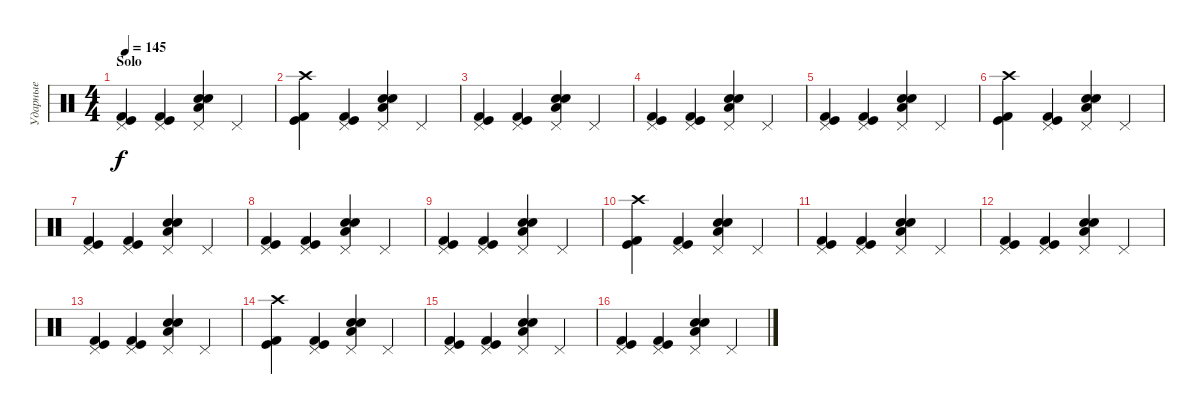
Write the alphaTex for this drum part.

\track ("Ударные" "Ударные") {instrument percussion}
\staff {score}
\articulation defaults
\ts (4 4)
\section ("" "Solo")
\tempo 145
\clef neutral
\ks c
("Pedal Hi-Hat (hit)" "Kick (hit) 2" "Kick (hit)").4{dy f} ("Pedal Hi-Hat (hit)" "Kick (hit) 2" "Kick (hit)").4 ("Pedal Hi-Hat (hit)" "Snare (hit) 2" "Electric Snare (hit)" "Low Floor Tom (hit)").4 "Pedal Hi-Hat (hit)".4 |
("Crash high (hit)" "Kick (hit) 2" "Kick (hit)").4 ("Pedal Hi-Hat (hit)" "Kick (hit) 2" "Kick (hit)").4 ("Pedal Hi-Hat (hit)" "Snare (hit) 2" "Electric Snare (hit)" "Low Floor Tom (hit)").4 "Pedal Hi-Hat (hit)".4 |
("Pedal Hi-Hat (hit)" "Kick (hit) 2" "Kick (hit)").4 ("Pedal Hi-Hat (hit)" "Kick (hit) 2" "Kick (hit)").4 ("Pedal Hi-Hat (hit)" "Snare (hit) 2" "Electric Snare (hit)" "Low Floor Tom (hit)").4 "Pedal Hi-Hat (hit)".4 |
("Pedal Hi-Hat (hit)" "Kick (hit) 2" "Kick (hit)").4 ("Pedal Hi-Hat (hit)" "Kick (hit) 2" "Kick (hit)").4 ("Pedal Hi-Hat (hit)" "Snare (hit) 2" "Electric Snare (hit)" "Low Floor Tom (hit)").4 "Pedal Hi-Hat (hit)".4 |
("Pedal Hi-Hat (hit)" "Kick (hit) 2" "Kick (hit)").4 ("Pedal Hi-Hat (hit)" "Kick (hit) 2" "Kick (hit)").4 ("Pedal Hi-Hat (hit)" "Snare (hit) 2" "Electric Snare (hit)" "Low Floor Tom (hit)").4 "Pedal Hi-Hat (hit)".4 |
("Crash high (hit)" "Kick (hit) 2" "Kick (hit)").4 ("Pedal Hi-Hat (hit)" "Kick (hit) 2" "Kick (hit)").4 ("Pedal Hi-Hat (hit)" "Snare (hit) 2" "Electric Snare (hit)" "Low Floor Tom (hit)").4 "Pedal Hi-Hat (hit)".4 |
("Pedal Hi-Hat (hit)" "Kick (hit) 2" "Kick (hit)").4 ("Pedal Hi-Hat (hit)" "Kick (hit) 2" "Kick (hit)").4 ("Pedal Hi-Hat (hit)" "Snare (hit) 2" "Electric Snare (hit)" "Low Floor Tom (hit)").4 "Pedal Hi-Hat (hit)".4 |
("Pedal Hi-Hat (hit)" "Kick (hit) 2" "Kick (hit)").4 ("Pedal Hi-Hat (hit)" "Kick (hit) 2" "Kick (hit)").4 ("Pedal Hi-Hat (hit)" "Snare (hit) 2" "Electric Snare (hit)" "Low Floor Tom (hit)").4 "Pedal Hi-Hat (hit)".4 |
("Pedal Hi-Hat (hit)" "Kick (hit) 2" "Kick (hit)").4 ("Pedal Hi-Hat (hit)" "Kick (hit) 2" "Kick (hit)").4 ("Pedal Hi-Hat (hit)" "Snare (hit) 2" "Electric Snare (hit)" "Low Floor Tom (hit)").4 "Pedal Hi-Hat (hit)".4 |
("Crash high (hit)" "Kick (hit) 2" "Kick (hit)").4 ("Pedal Hi-Hat (hit)" "Kick (hit) 2" "Kick (hit)").4 ("Pedal Hi-Hat (hit)" "Snare (hit) 2" "Electric Snare (hit)" "Low Floor Tom (hit)").4 "Pedal Hi-Hat (hit)".4 |
("Pedal Hi-Hat (hit)" "Kick (hit) 2" "Kick (hit)").4 ("Pedal Hi-Hat (hit)" "Kick (hit) 2" "Kick (hit)").4 ("Pedal Hi-Hat (hit)" "Snare (hit) 2" "Electric Snare (hit)" "Low Floor Tom (hit)").4 "Pedal Hi-Hat (hit)".4 |
("Pedal Hi-Hat (hit)" "Kick (hit) 2" "Kick (hit)").4 ("Pedal Hi-Hat (hit)" "Kick (hit) 2" "Kick (hit)").4 ("Pedal Hi-Hat (hit)" "Snare (hit) 2" "Electric Snare (hit)" "Low Floor Tom (hit)").4 "Pedal Hi-Hat (hit)".4 |
("Pedal Hi-Hat (hit)" "Kick (hit) 2" "Kick (hit)").4 ("Pedal Hi-Hat (hit)" "Kick (hit) 2" "Kick (hit)").4 ("Pedal Hi-Hat (hit)" "Snare (hit) 2" "Electric Snare (hit)" "Low Floor Tom (hit)").4 "Pedal Hi-Hat (hit)".4 |
("Crash high (hit)" "Kick (hit) 2" "Kick (hit)").4 ("Pedal Hi-Hat (hit)" "Kick (hit) 2" "Kick (hit)").4 ("Pedal Hi-Hat (hit)" "Snare (hit) 2" "Electric Snare (hit)" "Low Floor Tom (hit)").4 "Pedal Hi-Hat (hit)".4 |
("Pedal Hi-Hat (hit)" "Kick (hit) 2" "Kick (hit)").4 ("Pedal Hi-Hat (hit)" "Kick (hit) 2" "Kick (hit)").4 ("Pedal Hi-Hat (hit)" "Snare (hit) 2" "Electric Snare (hit)" "Low Floor Tom (hit)").4 "Pedal Hi-Hat (hit)".4 |
("Pedal Hi-Hat (hit)" "Kick (hit) 2" "Kick (hit)").4 ("Pedal Hi-Hat (hit)" "Kick (hit) 2" "Kick (hit)").4 ("Pedal Hi-Hat (hit)" "Snare (hit) 2" "Electric Snare (hit)" "Low Floor Tom (hit)").4 "Pedal Hi-Hat (hit)".4
